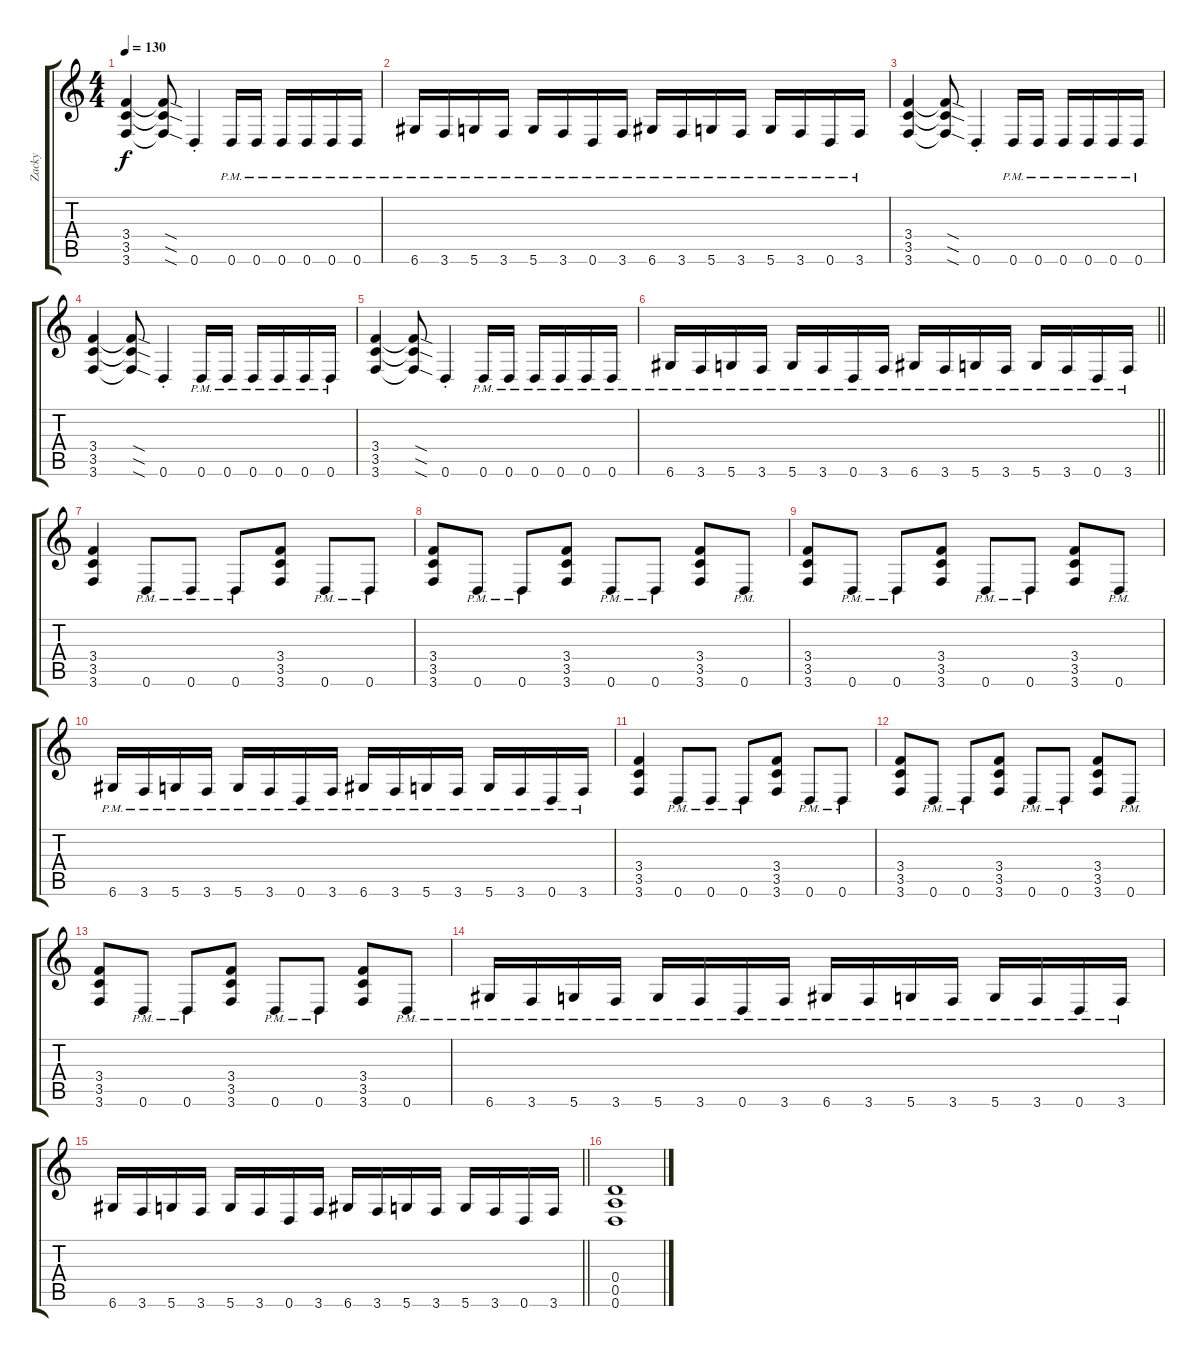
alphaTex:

\track ("Zacky" "Zacky") {instrument distortionguitar}
\staff {score tabs}
\tuning (E4 B3 G3 D3 A2 D2) {hide}
\ts (4 4)
\tempo 130
\clef g2
\ks c
(3.4 3.5 3.6).4{dy f} (3.4{sod t} 3.5{sod t} 3.6{sod t}).8 0.6{st}.4 0.6{pm}.16 0.6{pm}.16 0.6{pm}.16 0.6{pm}.16 0.6{pm}.16 0.6{pm}.16 |
6.6{pm}.16 3.6{pm}.16 5.6{pm}.16 3.6{pm}.16 5.6{pm}.16 3.6{pm}.16 0.6{pm}.16 3.6{pm}.16 6.6{pm}.16 3.6{pm}.16 5.6{pm}.16 3.6{pm}.16 5.6{pm}.16 3.6{pm}.16 0.6{pm}.16 3.6{pm}.16 |
(3.4 3.5 3.6).4 (3.4{sod t} 3.5{sod t} 3.6{sod t}).8 0.6{st}.4 0.6{pm}.16 0.6{pm}.16 0.6{pm}.16 0.6{pm}.16 0.6{pm}.16 0.6{pm}.16 |
(3.4 3.5 3.6).4 (3.4{sod t} 3.5{sod t} 3.6{sod t}).8 0.6{st}.4 0.6{pm}.16 0.6{pm}.16 0.6{pm}.16 0.6{pm}.16 0.6{pm}.16 0.6{pm}.16 |
(3.4 3.5 3.6).4 (3.4{sod t} 3.5{sod t} 3.6{sod t}).8 0.6{st}.4 0.6{pm}.16 0.6{pm}.16 0.6{pm}.16 0.6{pm}.16 0.6{pm}.16 0.6{pm}.16 |
\barLineRight lightlight
6.6{pm}.16 3.6{pm}.16 5.6{pm}.16 3.6{pm}.16 5.6{pm}.16 3.6{pm}.16 0.6{pm}.16 3.6{pm}.16 6.6{pm}.16 3.6{pm}.16 5.6{pm}.16 3.6{pm}.16 5.6{pm}.16 3.6{pm}.16 0.6{pm}.16 3.6{pm}.16 |
(3.4 3.5 3.6).4 0.6{pm}.8 0.6{pm}.8 0.6{pm}.8 (3.4 3.5 3.6).8 0.6{pm}.8 0.6{pm}.8 |
(3.4 3.5 3.6).8 0.6{pm}.8 0.6{pm}.8 (3.4 3.5 3.6).8 0.6{pm}.8 0.6{pm}.8 (3.4 3.5 3.6).8 0.6{pm}.8 |
(3.4 3.5 3.6).8 0.6{pm}.8 0.6{pm}.8 (3.4 3.5 3.6).8 0.6{pm}.8 0.6{pm}.8 (3.4 3.5 3.6).8 0.6{pm}.8 |
6.6{pm}.16 3.6{pm}.16 5.6{pm}.16 3.6{pm}.16 5.6{pm}.16 3.6{pm}.16 0.6{pm}.16 3.6{pm}.16 6.6{pm}.16 3.6{pm}.16 5.6{pm}.16 3.6{pm}.16 5.6{pm}.16 3.6{pm}.16 0.6{pm}.16 3.6{pm}.16 |
(3.4 3.5 3.6).4 0.6{pm}.8 0.6{pm}.8 0.6{pm}.8 (3.4 3.5 3.6).8 0.6{pm}.8 0.6{pm}.8 |
(3.4 3.5 3.6).8 0.6{pm}.8 0.6{pm}.8 (3.4 3.5 3.6).8 0.6{pm}.8 0.6{pm}.8 (3.4 3.5 3.6).8 0.6{pm}.8 |
(3.4 3.5 3.6).8 0.6{pm}.8 0.6{pm}.8 (3.4 3.5 3.6).8 0.6{pm}.8 0.6{pm}.8 (3.4 3.5 3.6).8 0.6{pm}.8 |
6.6{pm}.16 3.6{pm}.16 5.6{pm}.16 3.6{pm}.16 5.6{pm}.16 3.6{pm}.16 0.6{pm}.16 3.6{pm}.16 6.6{pm}.16 3.6{pm}.16 5.6{pm}.16 3.6{pm}.16 5.6{pm}.16 3.6{pm}.16 0.6{pm}.16 3.6{pm}.16 |
\barLineRight lightlight
6.6.16 3.6.16 5.6.16 3.6.16 5.6.16 3.6.16 0.6.16 3.6.16 6.6.16 3.6.16 5.6.16 3.6.16 5.6.16 3.6.16 0.6.16 3.6.16 |
(0.4 0.5 0.6).1
